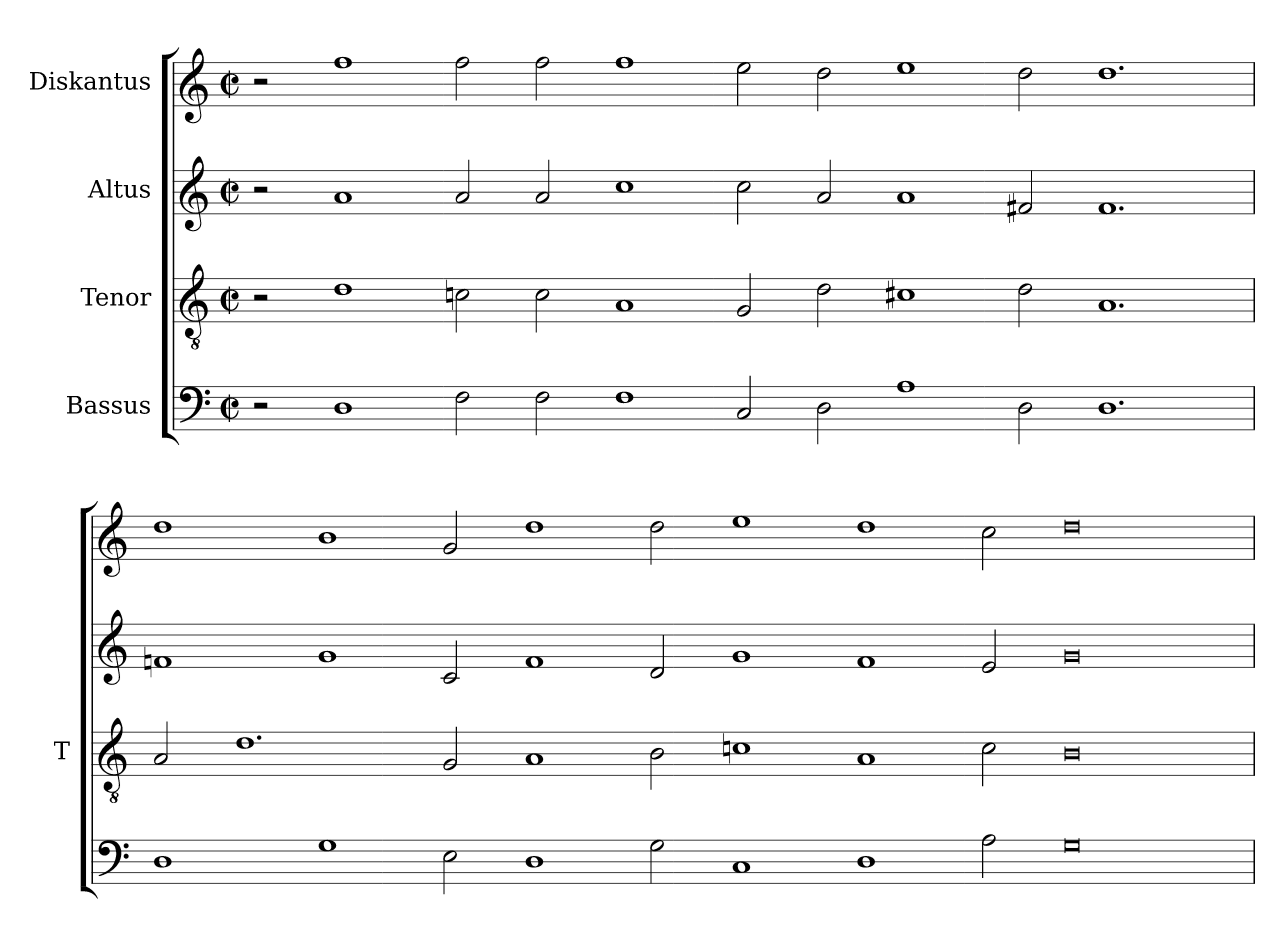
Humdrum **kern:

**kern	**kern	**kern	**kern
*part4	*part3	*part2	*part1
*staff4	*staff3	*staff2	*staff1
*I"Bassus	*I"Tenor	*I"Altus	*I"Diskantus
*	*I'T	*	*
*clefF4	*clefGv2	*clefG2	*clefG2
*k[]	*k[]	*k[]	*k[]
*M2/2	*M2/2	*M2/2	*M2/2
*met(c|)	*met(c|)	*met(c|)	*met(c|)
=	=	=	=
2r	2r	2r	2r
1D	1d	1a	1ff
2F	2cn	2a	2ff
2F	2c	2a	2ff
1F	1A	1cc	1ff
2C	2G	2cc	2ee
2D	2d	2a	2dd
1A	1c#X	1a	1ee
2D	2d	2f#X	2dd
1.D	1.A	1.f#	1.dd
=	=	=	=
1D	2A	1fn	1dd
.	1.d	.	.
1G	.	1g	1b
2E	2G	2c	2g
1D	1A	1f	1dd
2G	2B	2d	2dd
1C	1cn	1g	1ee
1D	1A	1f	1dd
2A	2c	2e	2cc
0G	0B	0g	0dd
=	=	=	=
*-	*-	*-	*-
